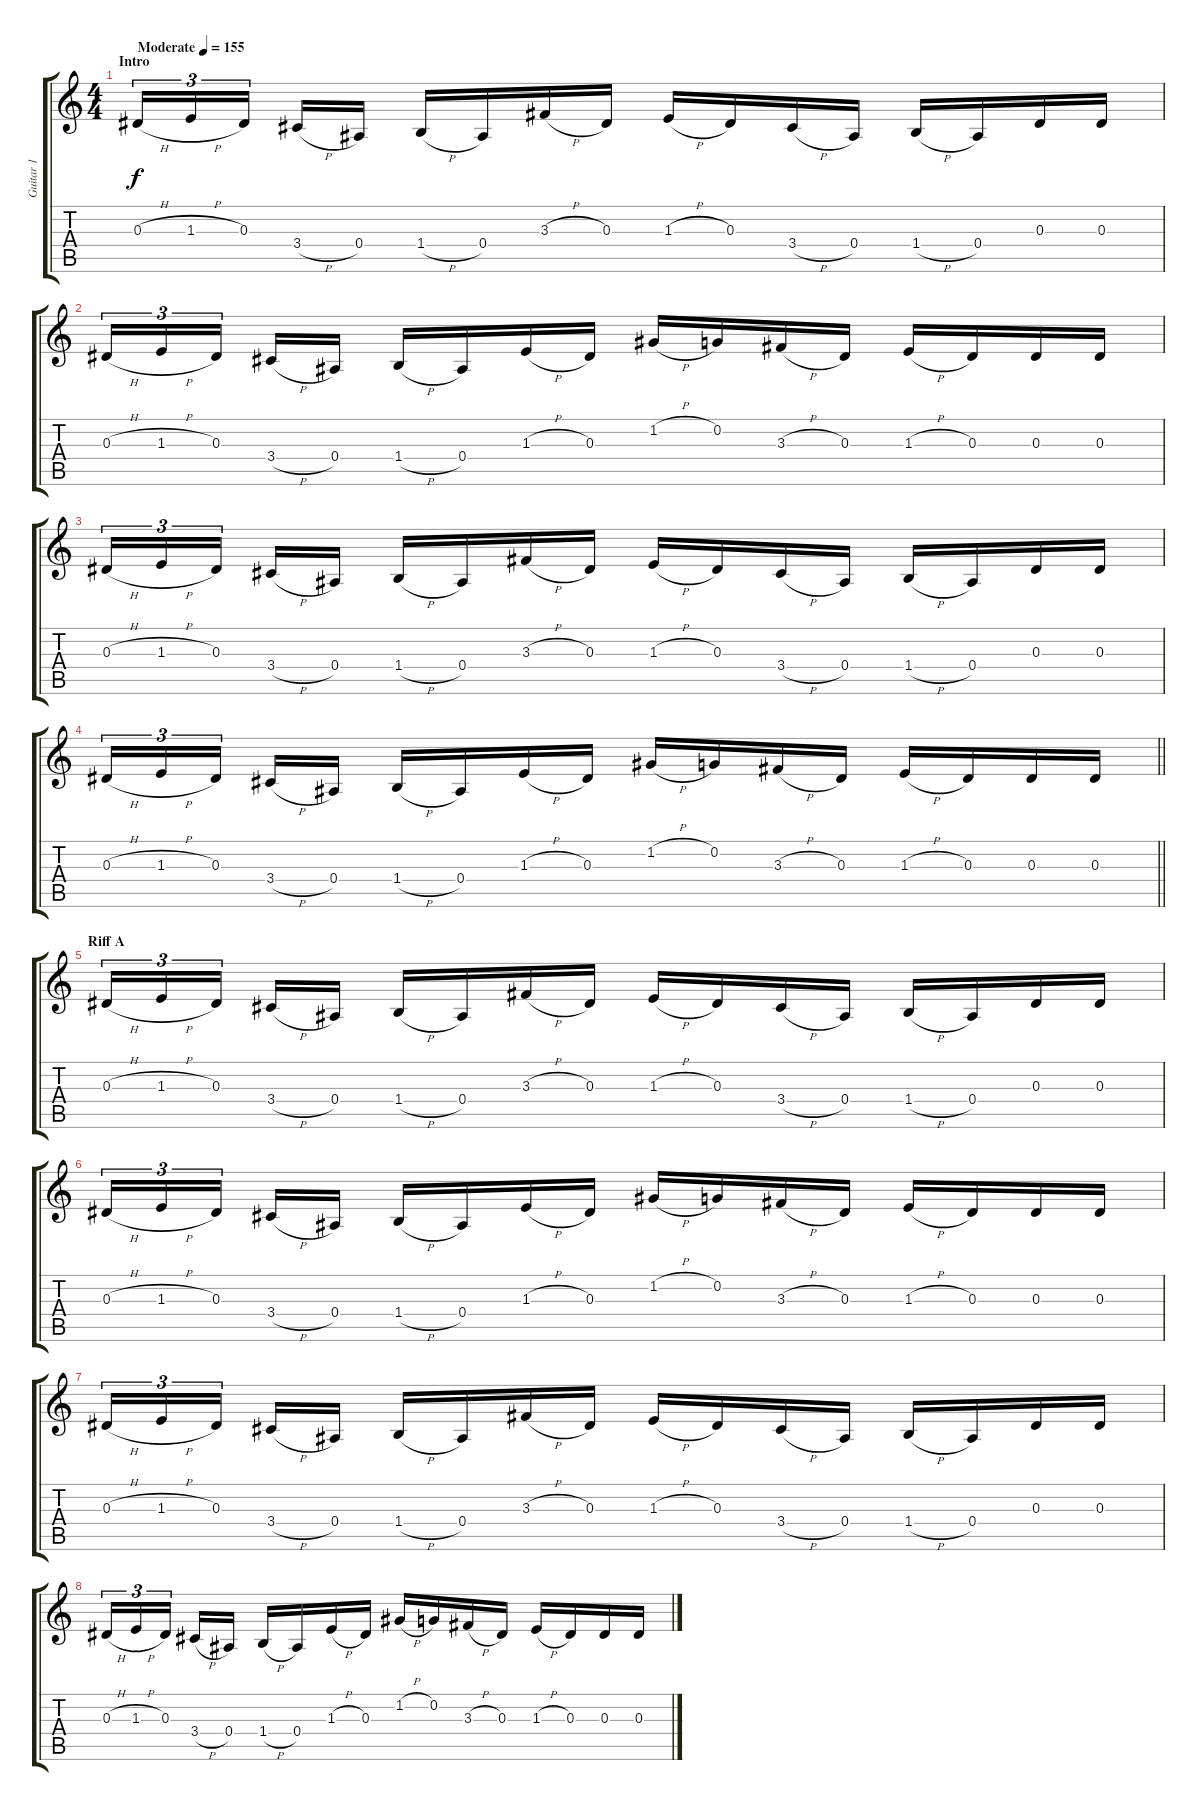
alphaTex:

\track ("Guitar 1" "Guitar 1") {instrument distortionguitar}
\staff {score tabs}
\tuning (C4 G3 Eb3 Bb2 F2 C2) {hide}
\ts (4 4)
\section ("" "Intro")
\tempo (155 "Moderate")
\clef g2
\ks c
0.3{h}.16{tu (3 2) dy f instrument distortionguitar} 1.3{h}.16{tu (3 2)} 0.3.16{tu (3 2) beam splitsecondary} 3.4{h}.16 0.4.16 1.4{h}.16 0.4.16 3.3{h}.16 0.3.16 1.3{h}.16 0.3.16 3.4{h}.16 0.4.16 1.4{h}.16 0.4.16 0.3.16 0.3.16 |
0.3{h}.16{tu (3 2)} 1.3{h}.16{tu (3 2)} 0.3.16{tu (3 2) beam splitsecondary} 3.4{h}.16 0.4.16 1.4{h}.16 0.4.16 1.3{h}.16 0.3.16 1.2{h}.16 0.2.16 3.3{h}.16 0.3.16 1.3{h}.16 0.3.16 0.3.16 0.3.16 |
0.3{h}.16{tu (3 2)} 1.3{h}.16{tu (3 2)} 0.3.16{tu (3 2) beam splitsecondary} 3.4{h}.16 0.4.16 1.4{h}.16 0.4.16 3.3{h}.16 0.3.16 1.3{h}.16 0.3.16 3.4{h}.16 0.4.16 1.4{h}.16 0.4.16 0.3.16 0.3.16 |
\barLineRight lightlight
0.3{h}.16{tu (3 2)} 1.3{h}.16{tu (3 2)} 0.3.16{tu (3 2) beam splitsecondary} 3.4{h}.16 0.4.16 1.4{h}.16 0.4.16 1.3{h}.16 0.3.16 1.2{h}.16 0.2.16 3.3{h}.16 0.3.16 1.3{h}.16 0.3.16 0.3.16 0.3.16 |
\section ("" "Riff A")
0.3{h}.16{tu (3 2)} 1.3{h}.16{tu (3 2)} 0.3.16{tu (3 2) beam splitsecondary} 3.4{h}.16 0.4.16 1.4{h}.16 0.4.16 3.3{h}.16 0.3.16 1.3{h}.16 0.3.16 3.4{h}.16 0.4.16 1.4{h}.16 0.4.16 0.3.16 0.3.16 |
0.3{h}.16{tu (3 2)} 1.3{h}.16{tu (3 2)} 0.3.16{tu (3 2) beam splitsecondary} 3.4{h}.16 0.4.16 1.4{h}.16 0.4.16 1.3{h}.16 0.3.16 1.2{h}.16 0.2.16 3.3{h}.16 0.3.16 1.3{h}.16 0.3.16 0.3.16 0.3.16 |
0.3{h}.16{tu (3 2)} 1.3{h}.16{tu (3 2)} 0.3.16{tu (3 2) beam splitsecondary} 3.4{h}.16 0.4.16 1.4{h}.16 0.4.16 3.3{h}.16 0.3.16 1.3{h}.16 0.3.16 3.4{h}.16 0.4.16 1.4{h}.16 0.4.16 0.3.16 0.3.16 |
0.3{h}.16{tu (3 2)} 1.3{h}.16{tu (3 2)} 0.3.16{tu (3 2) beam splitsecondary} 3.4{h}.16 0.4.16 1.4{h}.16 0.4.16 1.3{h}.16 0.3.16 1.2{h}.16 0.2.16 3.3{h}.16 0.3.16 1.3{h}.16 0.3.16 0.3.16 0.3.16
